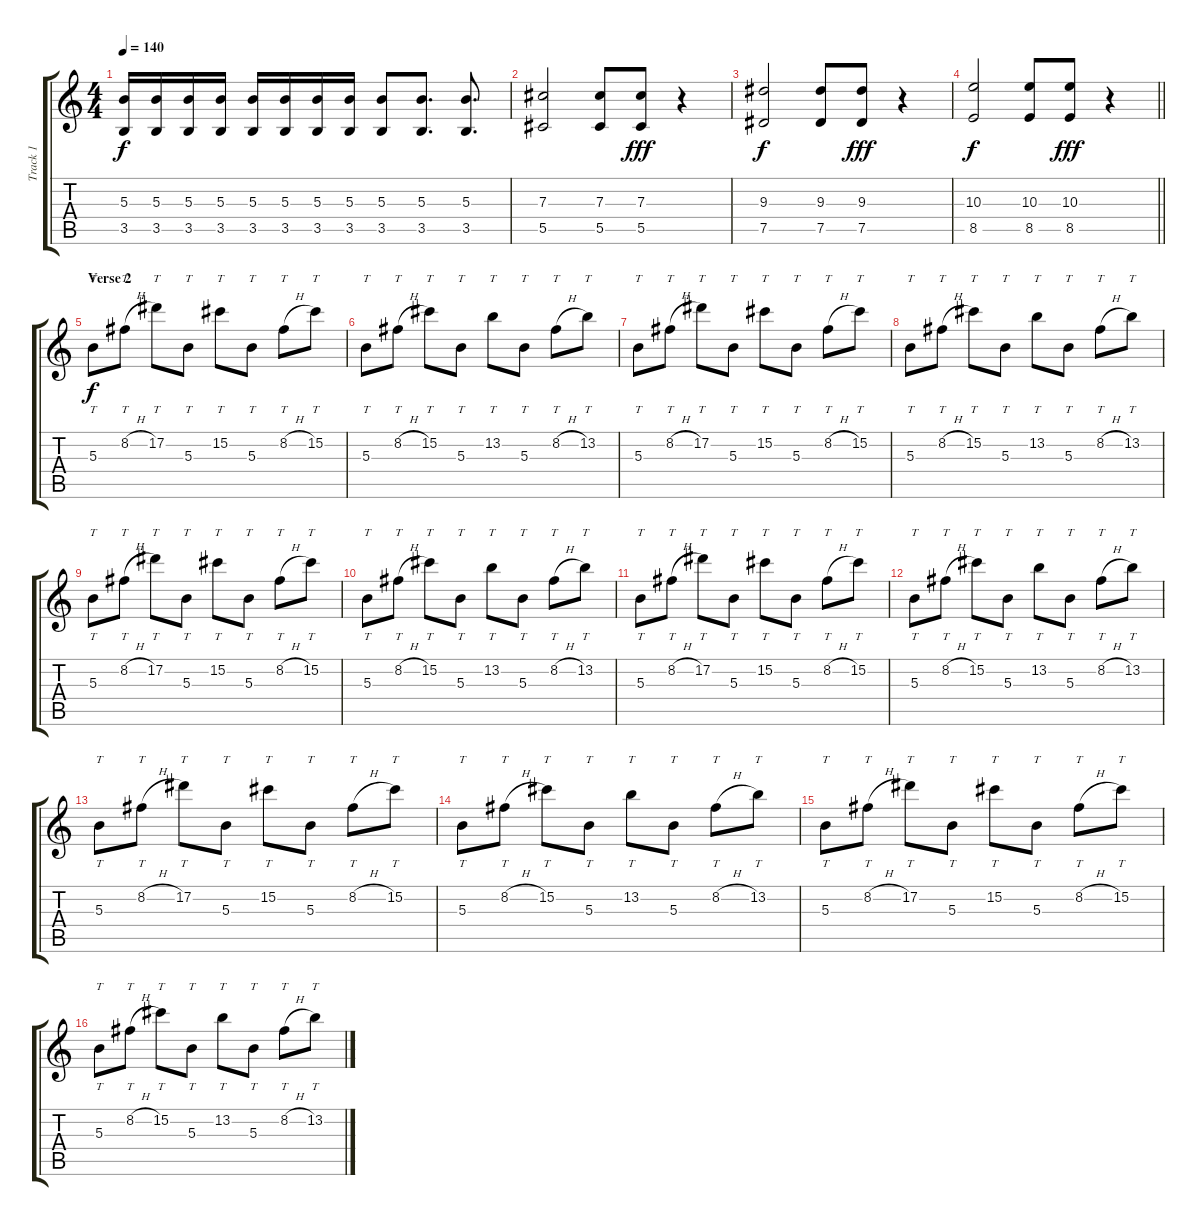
\track ("Track 1" "Track 1") {instrument distortionguitar}
\staff {score tabs}
\tuning (Eb4 Bb3 Gb3 Db3 Ab2 Db2) {hide}
\ts (4 4)
\tempo 140
\clef g2
\ks c
(5.3 3.5).16{dy f} (5.3 3.5).16 (5.3 3.5).16 (5.3 3.5).16 (5.3 3.5).16 (5.3 3.5).16 (5.3 3.5).16 (5.3 3.5).16 (5.3 3.5).8 (5.3 3.5).8{d} (5.3 3.5).8{d} |
(7.3 5.5).2 (7.3 5.5).8 (7.3 5.5).8{dy fff} r.4 |
(9.3 7.5).2{dy f} (9.3 7.5).8 (9.3 7.5).8{dy fff} r.4 |
\barLineRight lightlight
(10.3 8.5).2{dy f} (10.3 8.5).8 (10.3 8.5).8{dy fff} r.4 |
\section ("" "Verse 2")
5.3.8{tt dy f volume 7} 8.2{h}.8{tt} 17.2.8{tt} 5.3.8{tt} 15.2.8{tt} 5.3.8{tt} 8.2{h}.8{tt} 15.2.8{tt} |
5.3.8{tt} 8.2{h}.8{tt} 15.2.8{tt} 5.3.8{tt} 13.2.8{tt} 5.3.8{tt} 8.2{h}.8{tt} 13.2.8{tt} |
5.3.8{tt} 8.2{h}.8{tt} 17.2.8{tt} 5.3.8{tt} 15.2.8{tt} 5.3.8{tt} 8.2{h}.8{tt} 15.2.8{tt} |
5.3.8{tt} 8.2{h}.8{tt} 15.2.8{tt} 5.3.8{tt} 13.2.8{tt} 5.3.8{tt} 8.2{h}.8{tt} 13.2.8{tt} |
5.3.8{tt} 8.2{h}.8{tt} 17.2.8{tt} 5.3.8{tt} 15.2.8{tt} 5.3.8{tt} 8.2{h}.8{tt} 15.2.8{tt} |
5.3.8{tt} 8.2{h}.8{tt} 15.2.8{tt} 5.3.8{tt} 13.2.8{tt} 5.3.8{tt} 8.2{h}.8{tt} 13.2.8{tt} |
5.3.8{tt} 8.2{h}.8{tt} 17.2.8{tt} 5.3.8{tt} 15.2.8{tt} 5.3.8{tt} 8.2{h}.8{tt} 15.2.8{tt} |
5.3.8{tt} 8.2{h}.8{tt} 15.2.8{tt} 5.3.8{tt} 13.2.8{tt} 5.3.8{tt} 8.2{h}.8{tt} 13.2.8{tt} |
5.3.8{tt} 8.2{h}.8{tt} 17.2.8{tt} 5.3.8{tt} 15.2.8{tt} 5.3.8{tt} 8.2{h}.8{tt} 15.2.8{tt} |
5.3.8{tt} 8.2{h}.8{tt} 15.2.8{tt} 5.3.8{tt} 13.2.8{tt} 5.3.8{tt} 8.2{h}.8{tt} 13.2.8{tt} |
5.3.8{tt} 8.2{h}.8{tt} 17.2.8{tt} 5.3.8{tt} 15.2.8{tt} 5.3.8{tt} 8.2{h}.8{tt} 15.2.8{tt} |
5.3.8{tt} 8.2{h}.8{tt} 15.2.8{tt} 5.3.8{tt} 13.2.8{tt} 5.3.8{tt} 8.2{h}.8{tt} 13.2.8{tt}
